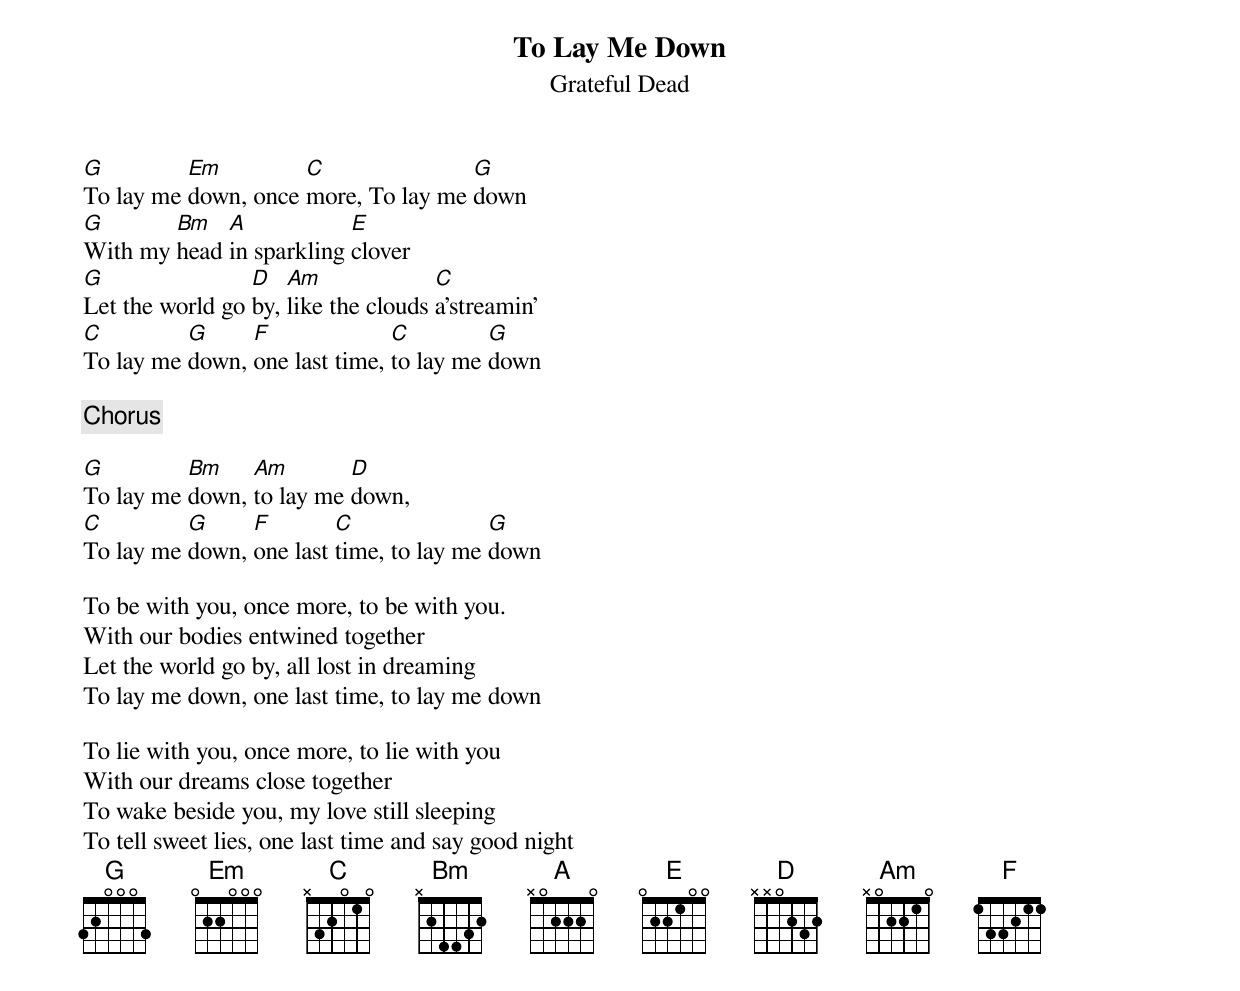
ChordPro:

{t:To Lay Me Down}
{st:Grateful Dead}

[G]To lay me [Em]down, once [C]more, To lay me [G]down
[G]With my [Bm]head [A]in sparkling [E]clover
[G]Let the world go [D]by, [Am]like the clouds [C]a'streamin'
[C]To lay me [G]down, [F]one last time, [C]to lay me [G]down

{C: Chorus}

[G]To lay me [Bm]down, [Am]to lay me [D]down,
[C]To lay me [G]down, [F]one last [C]time, to lay me [G]down

To be with you, once more, to be with you.
With our bodies entwined together
Let the world go by, all lost in dreaming
To lay me down, one last time, to lay me down

To lie with you, once more, to lie with you
With our dreams close together
To wake beside you, my love still sleeping
To tell sweet lies, one last time and say good night
